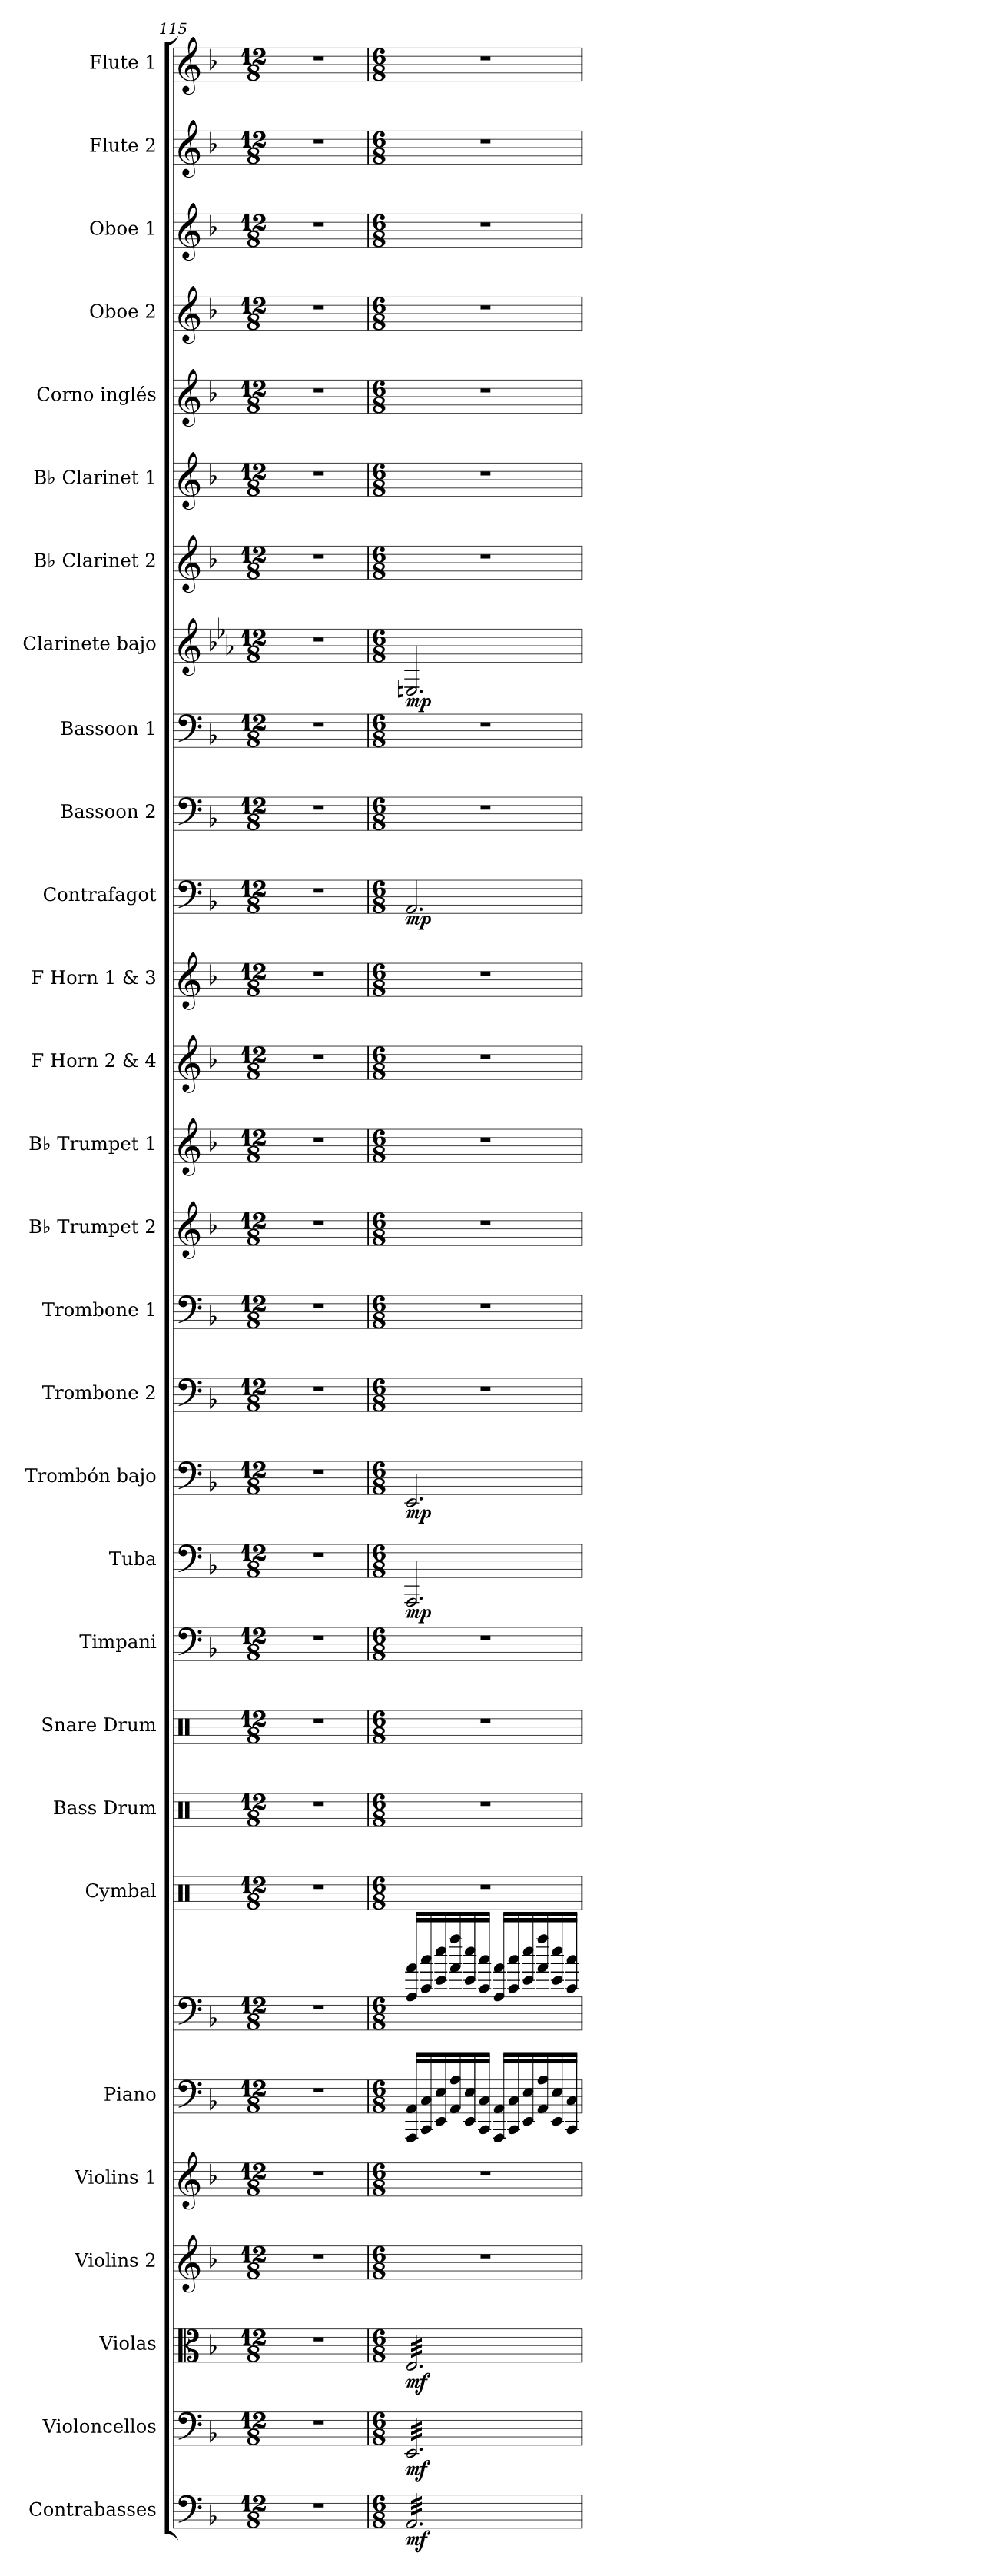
**kern	**dynam	**kern	**dynam	**kern	**dynam	**kern	**kern	**kern	**kern	**kern	**kern	**kern	**kern	**kern	**dynam	**kern	**dynam	**kern	**kern	**kern	**kern	**kern	**kern	**kern	**dynam	**kern	**kern	**kern	**dynam	**kern	**kern	**kern	**kern	**kern	**kern	**kern
*part29	*part29	*part28	*part28	*part27	*part27	*part26	*part25	*part24	*part24	*part23	*part22	*part21	*part20	*part19	*part19	*part18	*part18	*part17	*part16	*part15	*part14	*part13	*part12	*part11	*part11	*part10	*part9	*part8	*part8	*part7	*part6	*part5	*part4	*part3	*part2	*part1
*staff30	*staff30	*staff29	*staff29	*staff28	*staff28	*staff27	*staff26	*staff25	*staff24	*staff23	*staff22	*staff21	*staff20	*staff19	*staff19	*staff18	*staff18	*staff17	*staff16	*staff15	*staff14	*staff13	*staff12	*staff11	*staff11	*staff10	*staff9	*staff8	*staff8	*staff7	*staff6	*staff5	*staff4	*staff3	*staff2	*staff1
*I"Contrabasses	*	*I"Violoncellos	*	*I"Violas	*	*I"Violins 2	*I"Violins 1	*I"Piano	*	*I"Cymbal	*I"Bass Drum	*I"Snare Drum	*I"Timpani	*I"Tuba	*	*I"Trombón bajo	*	*I"Trombone 2	*I"Trombone 1	*I"B♭ Trumpet 2	*I"B♭ Trumpet 1	*I"F Horn 2 &amp; 4	*I"F Horn 1 &amp; 3	*I"Contrafagot	*	*I"Bassoon 2	*I"Bassoon 1	*I"Clarinete bajo	*	*I"B♭ Clarinet 2	*I"B♭ Clarinet 1	*I"Corno inglés	*I"Oboe 2	*I"Oboe 1	*I"Flute 2	*I"Flute 1
*I'Cbs.	*	*I'Vcs.	*	*I'Vlas.	*	*I'Vlns. 2	*I'Vlns. 1	*I'Pno.	*	*I'Cym.	*I'B. Dr.	*I'Sn. Dr.	*I'Timp.	*I'Tba.	*	*I'Tbn. B.	*	*I'Tbn. 2	*I'Tbn. 1	*I'B♭ Tpt. 2	*I'B♭ Tpt. 1	*I'F Hn. 2 4	*I'F Hn. 1 3	*I'Cfag.	*	*I'Bsn. 2	*I'Bsn. 1	*I'Cl. B.	*	*I'B♭ Cl. 2	*I'B♭ Cl. 1	*I'Cor. Ingl.	*I'Ob. 2	*I'Ob. 1	*I'Fl. 2	*I'Fl. 1
*clefF4	*	*clefF4	*	*clefC3	*	*clefG2	*clefG2	*clefF4	*clefF4	*clefX	*clefX	*clefX	*clefF4	*clefF4	*	*clefF4	*	*clefF4	*clefF4	*clefG2	*clefG2	*clefG2	*clefG2	*clefF4	*	*clefF4	*clefF4	*clefG2	*	*clefG2	*clefG2	*clefG2	*clefG2	*clefG2	*clefG2	*clefG2
*ITrd7c12	*	*	*	*	*	*	*	*	*	*	*	*	*	*	*	*	*	*	*	*ITrd1c2	*ITrd1c2	*ITrd4c7	*ITrd4c7	*ITrd7c12	*	*	*	*ITrd8c14	*	*ITrd1c2	*ITrd1c2	*ITrd4c7	*	*	*	*
*k[b-]	*	*k[b-]	*	*k[b-]	*	*k[b-]	*k[b-]	*k[b-]	*k[b-]	*k[]	*k[]	*k[]	*k[b-]	*k[b-]	*	*k[b-]	*	*k[b-]	*k[b-]	*k[b-e-a-]	*k[b-e-a-]	*k[b-e-]	*k[b-e-]	*k[b-]	*	*k[b-]	*k[b-]	*k[b-e-a-]	*	*k[b-e-a-]	*k[b-e-a-]	*k[b-e-]	*k[b-]	*k[b-]	*k[b-]	*k[b-]
*M12/8	*	*M12/8	*	*M12/8	*	*M12/8	*M12/8	*M12/8	*M12/8	*M12/8	*M12/8	*M12/8	*M12/8	*M12/8	*	*M12/8	*	*M12/8	*M12/8	*M12/8	*M12/8	*M12/8	*M12/8	*M12/8	*	*M12/8	*M12/8	*M12/8	*	*M12/8	*M12/8	*M12/8	*M12/8	*M12/8	*M12/8	*M12/8
=115	=115	=115	=115	=115	=115	=115	=115	=115	=115	=115	=115	=115	=115	=115	=115	=115	=115	=115	=115	=115	=115	=115	=115	=115	=115	=115	=115	=115	=115	=115	=115	=115	=115	=115	=115	=115
1.r	.	1.r	.	1.r	.	1.r	1.r	1.r	1.r	1.r	1.r	1.r	1.r	1.r	.	1.r	.	1.r	1.r	1.r	1.r	1.r	1.r	1.r	.	1.r	1.r	1.r	.	1.r	1.r	1.r	1.r	1.r	1.r	1.r
=116	=116	=116	=116	=116	=116	=116	=116	=116	=116	=116	=116	=116	=116	=116	=116	=116	=116	=116	=116	=116	=116	=116	=116	=116	=116	=116	=116	=116	=116	=116	=116	=116	=116	=116	=116	=116
*M6/8	*	*M6/8	*	*M6/8	*	*M6/8	*M6/8	*M6/8	*M6/8	*M6/8	*M6/8	*M6/8	*M6/8	*M6/8	*	*M6/8	*	*M6/8	*M6/8	*M6/8	*M6/8	*M6/8	*M6/8	*M6/8	*	*M6/8	*M6/8	*M6/8	*	*M6/8	*M6/8	*M6/8	*M6/8	*M6/8	*M6/8	*M6/8
!	!	!	!	!LO:TX:a:t=arco	!	!	!	!	!	!	!	!	!	!	!	!	!	!	!	!	!	!	!	!	!	!	!	!	!	!	!	!	!	!	!	!
!	!	!LO:TX:a:t=arco	!	!	!	!	!	!	!	!	!	!	!	!	!	!	!	!	!	!	!	!	!	!	!	!	!	!	!	!	!	!	!	!	!	!
!LO:TX:a:t=arco	!	!	!	!	!	!	!	!	!	!	!	!	!	!	!	!	!	!	!	!	!	!	!	!	!	!	!	!	!	!	!	!	!	!	!	!
!	!LO:DY:b	!	!LO:DY:b	!	!LO:DY:b	!	!	!	!	!	!	!	!	!	!LO:DY:b	!	!LO:DY:b	!	!	!	!	!	!	!	!LO:DY:b	!	!	!	!LO:DY:b	!	!	!	!	!	!	!
*tremolo	*	*	*	*	*	*	*	*	*	*	*	*	*	*	*	*	*	*	*	*	*	*	*	*	*	*	*	*	*	*	*	*	*	*	*	*
*	*	*tremolo	*	*	*	*	*	*	*	*	*	*	*	*	*	*	*	*	*	*	*	*	*	*	*	*	*	*	*	*	*	*	*	*	*	*
*	*	*	*	*tremolo	*	*	*	*	*	*	*	*	*	*	*	*	*	*	*	*	*	*	*	*	*	*	*	*	*	*	*	*	*	*	*	*
32AAA/LLL	mf	32EE/LLL	mf	32E/LLL	mf	2.r	2.r	16AAA/ 16AA/LL	16A/ 16a/LL	2.r	2.r	2.r	2.r	2.AAA/	mp	2.EE/	mp	2.r	2.r	2.r	2.r	2.r	2.r	2.AAA/	mp	2.r	2.r	2.EEn/	mp	2.r	2.r	2.r	2.r	2.r	2.r	2.r
32AAA/	.	32EE/	.	32E/	.	.	.	.	.	.	.	.	.	.	.	.	.	.	.	.	.	.	.	.	.	.	.	.	.	.	.	.	.	.	.	.
32AAA/	.	32EE/	.	32E/	.	.	.	16CC/ 16C/	16c/ 16cc/	.	.	.	.	.	.	.	.	.	.	.	.	.	.	.	.	.	.	.	.	.	.	.	.	.	.	.
32AAA/	.	32EE/	.	32E/	.	.	.	.	.	.	.	.	.	.	.	.	.	.	.	.	.	.	.	.	.	.	.	.	.	.	.	.	.	.	.	.
32AAA/	.	32EE/	.	32E/	.	.	.	16EE/ 16E/	16e/ 16ee/	.	.	.	.	.	.	.	.	.	.	.	.	.	.	.	.	.	.	.	.	.	.	.	.	.	.	.
32AAA/	.	32EE/	.	32E/	.	.	.	.	.	.	.	.	.	.	.	.	.	.	.	.	.	.	.	.	.	.	.	.	.	.	.	.	.	.	.	.
32AAA/	.	32EE/	.	32E/	.	.	.	16AA/ 16A/	16a/ 16aa/	.	.	.	.	.	.	.	.	.	.	.	.	.	.	.	.	.	.	.	.	.	.	.	.	.	.	.
32AAA/	.	32EE/	.	32E/	.	.	.	.	.	.	.	.	.	.	.	.	.	.	.	.	.	.	.	.	.	.	.	.	.	.	.	.	.	.	.	.
32AAA/	.	32EE/	.	32E/	.	.	.	16EE/ 16E/	16e/ 16ee/	.	.	.	.	.	.	.	.	.	.	.	.	.	.	.	.	.	.	.	.	.	.	.	.	.	.	.
32AAA/	.	32EE/	.	32E/	.	.	.	.	.	.	.	.	.	.	.	.	.	.	.	.	.	.	.	.	.	.	.	.	.	.	.	.	.	.	.	.
32AAA/	.	32EE/	.	32E/	.	.	.	16CC/ 16C/JJ	16c/ 16cc/JJ	.	.	.	.	.	.	.	.	.	.	.	.	.	.	.	.	.	.	.	.	.	.	.	.	.	.	.
32AAA/	.	32EE/	.	32E/	.	.	.	.	.	.	.	.	.	.	.	.	.	.	.	.	.	.	.	.	.	.	.	.	.	.	.	.	.	.	.	.
32AAA/	.	32EE/	.	32E/	.	.	.	16AAA/ 16AA/LL	16A/ 16a/LL	.	.	.	.	.	.	.	.	.	.	.	.	.	.	.	.	.	.	.	.	.	.	.	.	.	.	.
32AAA/	.	32EE/	.	32E/	.	.	.	.	.	.	.	.	.	.	.	.	.	.	.	.	.	.	.	.	.	.	.	.	.	.	.	.	.	.	.	.
32AAA/	.	32EE/	.	32E/	.	.	.	16CC/ 16C/	16c/ 16cc/	.	.	.	.	.	.	.	.	.	.	.	.	.	.	.	.	.	.	.	.	.	.	.	.	.	.	.
32AAA/	.	32EE/	.	32E/	.	.	.	.	.	.	.	.	.	.	.	.	.	.	.	.	.	.	.	.	.	.	.	.	.	.	.	.	.	.	.	.
32AAA/	.	32EE/	.	32E/	.	.	.	16EE/ 16E/	16e/ 16ee/	.	.	.	.	.	.	.	.	.	.	.	.	.	.	.	.	.	.	.	.	.	.	.	.	.	.	.
32AAA/	.	32EE/	.	32E/	.	.	.	.	.	.	.	.	.	.	.	.	.	.	.	.	.	.	.	.	.	.	.	.	.	.	.	.	.	.	.	.
32AAA/	.	32EE/	.	32E/	.	.	.	16AA/ 16A/	16a/ 16aa/	.	.	.	.	.	.	.	.	.	.	.	.	.	.	.	.	.	.	.	.	.	.	.	.	.	.	.
32AAA/	.	32EE/	.	32E/	.	.	.	.	.	.	.	.	.	.	.	.	.	.	.	.	.	.	.	.	.	.	.	.	.	.	.	.	.	.	.	.
32AAA/	.	32EE/	.	32E/	.	.	.	16EE/ 16E/	16e/ 16ee/	.	.	.	.	.	.	.	.	.	.	.	.	.	.	.	.	.	.	.	.	.	.	.	.	.	.	.
32AAA/	.	32EE/	.	32E/	.	.	.	.	.	.	.	.	.	.	.	.	.	.	.	.	.	.	.	.	.	.	.	.	.	.	.	.	.	.	.	.
32AAA/	.	32EE/	.	32E/	.	.	.	16CC/ 16C/JJ	16c/ 16cc/JJ	.	.	.	.	.	.	.	.	.	.	.	.	.	.	.	.	.	.	.	.	.	.	.	.	.	.	.
32AAA/JJJ	.	32EE/JJJ	.	32E/JJJ	.	.	.	.	.	.	.	.	.	.	.	.	.	.	.	.	.	.	.	.	.	.	.	.	.	.	.	.	.	.	.	.
*	*	*	*	*Xtremolo	*	*	*	*	*	*	*	*	*	*	*	*	*	*	*	*	*	*	*	*	*	*	*	*	*	*	*	*	*	*	*	*
*	*	*Xtremolo	*	*	*	*	*	*	*	*	*	*	*	*	*	*	*	*	*	*	*	*	*	*	*	*	*	*	*	*	*	*	*	*	*	*
*Xtremolo	*	*	*	*	*	*	*	*	*	*	*	*	*	*	*	*	*	*	*	*	*	*	*	*	*	*	*	*	*	*	*	*	*	*	*	*
=	=	=	=	=	=	=	=	=	=	=	=	=	=	=	=	=	=	=	=	=	=	=	=	=	=	=	=	=	=	=	=	=	=	=	=	=
*-	*-	*-	*-	*-	*-	*-	*-	*-	*-	*-	*-	*-	*-	*-	*-	*-	*-	*-	*-	*-	*-	*-	*-	*-	*-	*-	*-	*-	*-	*-	*-	*-	*-	*-	*-	*-
